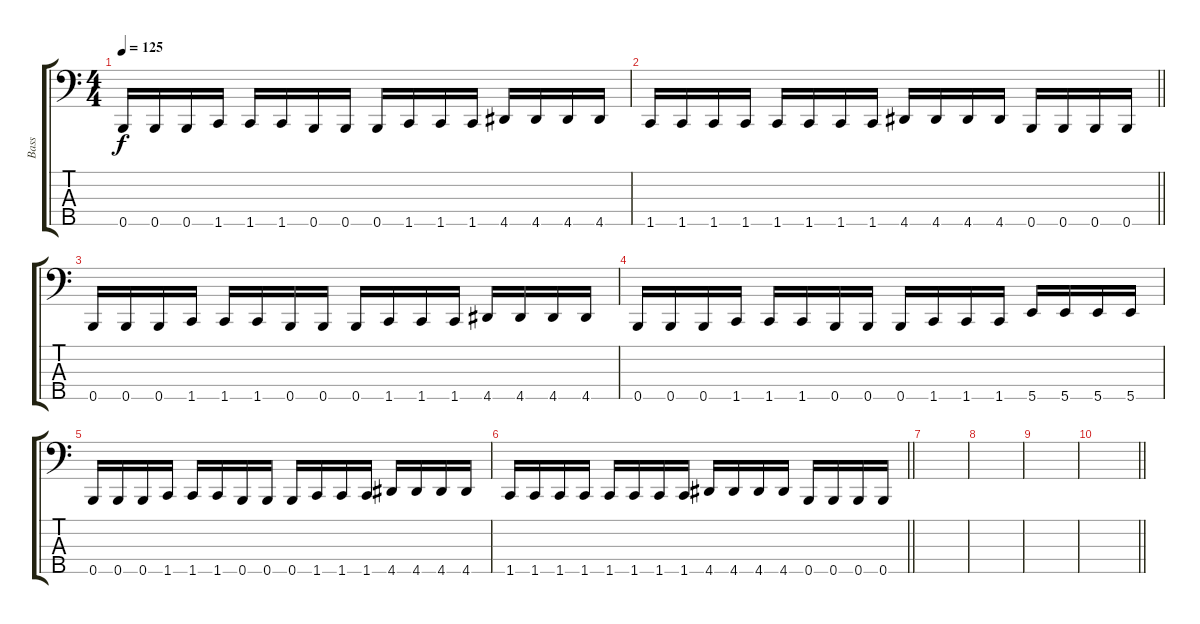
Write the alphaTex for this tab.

\track ("Bass" "Bass") {instrument electricbassfinger}
\staff {score tabs}
\tuning (G2 D2 A1 E1 B0) {hide}
\ts (4 4)
\tempo 125
\clef f4
\ks c
0.5.16{dy f} 0.5.16 0.5.16 1.5.16 1.5.16 1.5.16 0.5.16 0.5.16 0.5.16 1.5.16 1.5.16 1.5.16 4.5.16 4.5.16 4.5.16 4.5.16 |
\barLineRight lightlight
1.5.16 1.5.16 1.5.16 1.5.16 1.5.16 1.5.16 1.5.16 1.5.16 4.5.16 4.5.16 4.5.16 4.5.16 0.5.16 0.5.16 0.5.16 0.5.16 |
0.5.16 0.5.16 0.5.16 1.5.16 1.5.16 1.5.16 0.5.16 0.5.16 0.5.16 1.5.16 1.5.16 1.5.16 4.5.16 4.5.16 4.5.16 4.5.16 |
0.5.16 0.5.16 0.5.16 1.5.16 1.5.16 1.5.16 0.5.16 0.5.16 0.5.16 1.5.16 1.5.16 1.5.16 5.5.16 5.5.16 5.5.16 5.5.16 |
0.5.16 0.5.16 0.5.16 1.5.16 1.5.16 1.5.16 0.5.16 0.5.16 0.5.16 1.5.16 1.5.16 1.5.16 4.5.16 4.5.16 4.5.16 4.5.16 |
\barLineRight lightlight
1.5.16 1.5.16 1.5.16 1.5.16 1.5.16 1.5.16 1.5.16 1.5.16 4.5.16 4.5.16 4.5.16 4.5.16 0.5.16 0.5.16 0.5.16 0.5.16 |
|
|
|
\barLineRight lightlight
